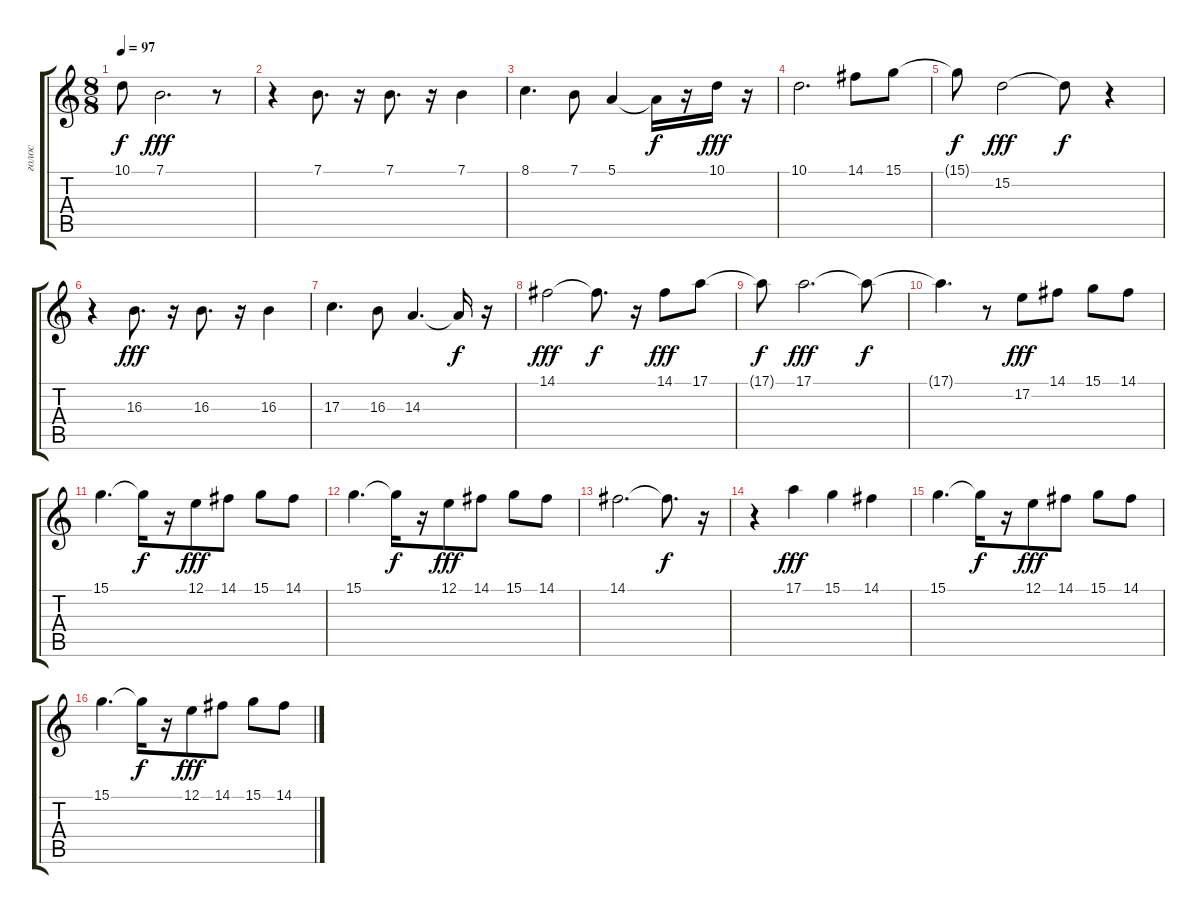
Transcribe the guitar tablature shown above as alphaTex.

\track ("голос" "голос") {instrument percussiveorgan}
\staff {score tabs}
\tuning (E4 B3 G3 D3 A2 E2) {hide}
\ts (8 8)
\tempo 97
\clef g2
\ks c
10.1{t}.8{dy f} 7.1.2{d dy fff} r.8 |
r.4 7.1.8{d} r.16 7.1.8{d} r.16 7.1.4 |
8.1.4{d} 7.1.8 5.1.4 5.1{t}.16{dy f} r.16 10.1.16{dy fff} r.16 |
10.1.2{d} 14.1.8 15.1.8 |
15.1{t}.8{dy f} 15.2.2{dy fff} 15.2{t}.8{dy f} r.4 |
r.4 16.3.8{d dy fff} r.16 16.3.8{d} r.16 16.3.4 |
17.3.4{d} 16.3.8 14.3.4{d} 14.3{t}.16{dy f} r.16 |
14.1.2{dy fff} 14.1{t}.8{d dy f} r.16 14.1.8{dy fff} 17.1.8 |
17.1{t}.8{dy f} 17.1.2{d dy fff} 17.1{t}.8{dy f} |
17.1{t}.4{d} r.8 17.2.8{dy fff} 14.1.8 15.1.8 14.1.8 |
15.1.4{d} 15.1{t}.16{dy f} r.16 12.1.8{dy fff} 14.1.8 15.1.8 14.1.8 |
15.1.4{d} 15.1{t}.16{dy f} r.16 12.1.8{dy fff} 14.1.8 15.1.8 14.1.8 |
14.1.2{d} 14.1{t}.8{d dy f} r.16 |
r.4 17.1.4{dy fff} 15.1.4 14.1.4 |
15.1.4{d} 15.1{t}.16{dy f} r.16 12.1.8{dy fff} 14.1.8 15.1.8 14.1.8 |
15.1.4{d} 15.1{t}.16{dy f} r.16 12.1.8{dy fff} 14.1.8 15.1.8 14.1.8
